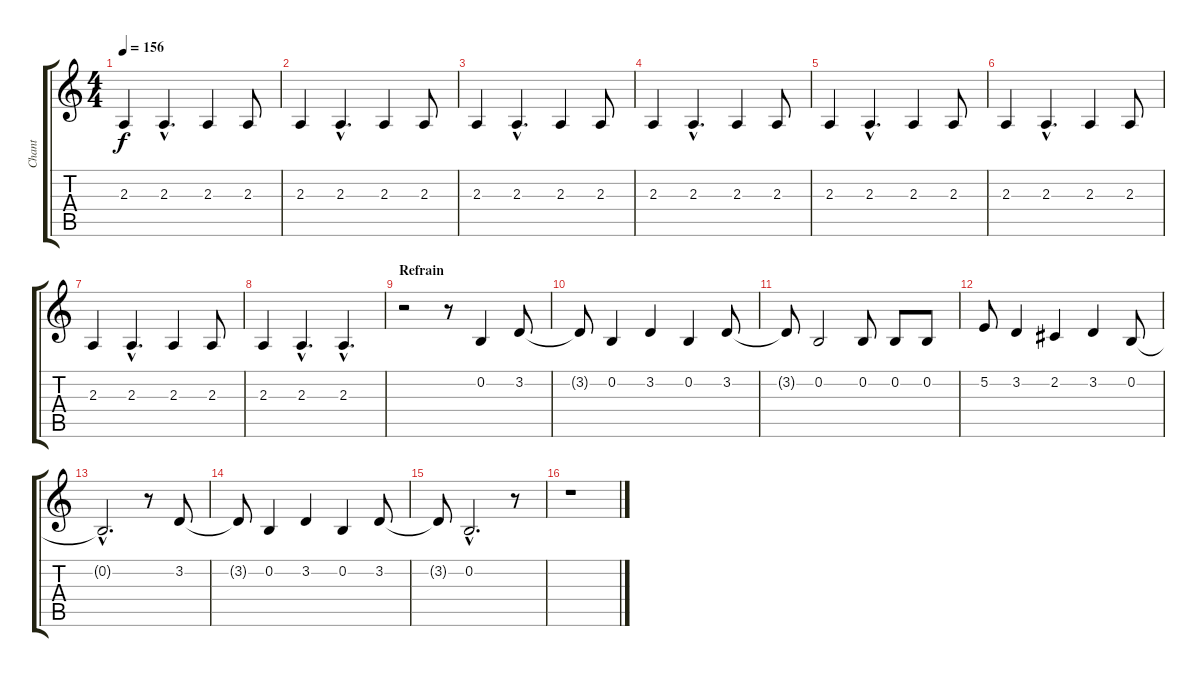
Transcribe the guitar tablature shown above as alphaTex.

\track ("Chant" "Chant") {instrument lead2sawtooth}
\staff {score tabs}
\tuning (E4 B3 G3 D3 A2 E2) {hide}
\ts (4 4)
\tempo 156
\clef g2
\ks c
2.3.4{dy f} 2.3{hac}.4{d} 2.3.4 2.3.8 |
2.3.4 2.3{hac}.4{d} 2.3.4 2.3.8 |
2.3.4 2.3{hac}.4{d} 2.3.4 2.3.8 |
2.3.4 2.3{hac}.4{d} 2.3.4 2.3.8 |
2.3.4 2.3{hac}.4{d} 2.3.4 2.3.8 |
2.3.4 2.3{hac}.4{d} 2.3.4 2.3.8 |
2.3.4 2.3{hac}.4{d} 2.3.4 2.3.8 |
2.3.4 2.3{hac}.4{d} 2.3{hac}.4{d} |
\section ("" "Refrain")
r.2 r.8 0.2.4 3.2.8 |
3.2{t}.8 0.2.4 3.2.4 0.2.4 3.2.8 |
3.2{t}.8 0.2.2 0.2.8 0.2.8 0.2.8 |
5.2.8 3.2.4 2.2.4 3.2.4 0.2.8 |
0.2{hac t}.2{d} r.8 3.2.8 |
3.2{t}.8 0.2.4 3.2.4 0.2.4 3.2.8 |
3.2{t}.8 0.2{hac}.2{d} r.8 |
r.1
